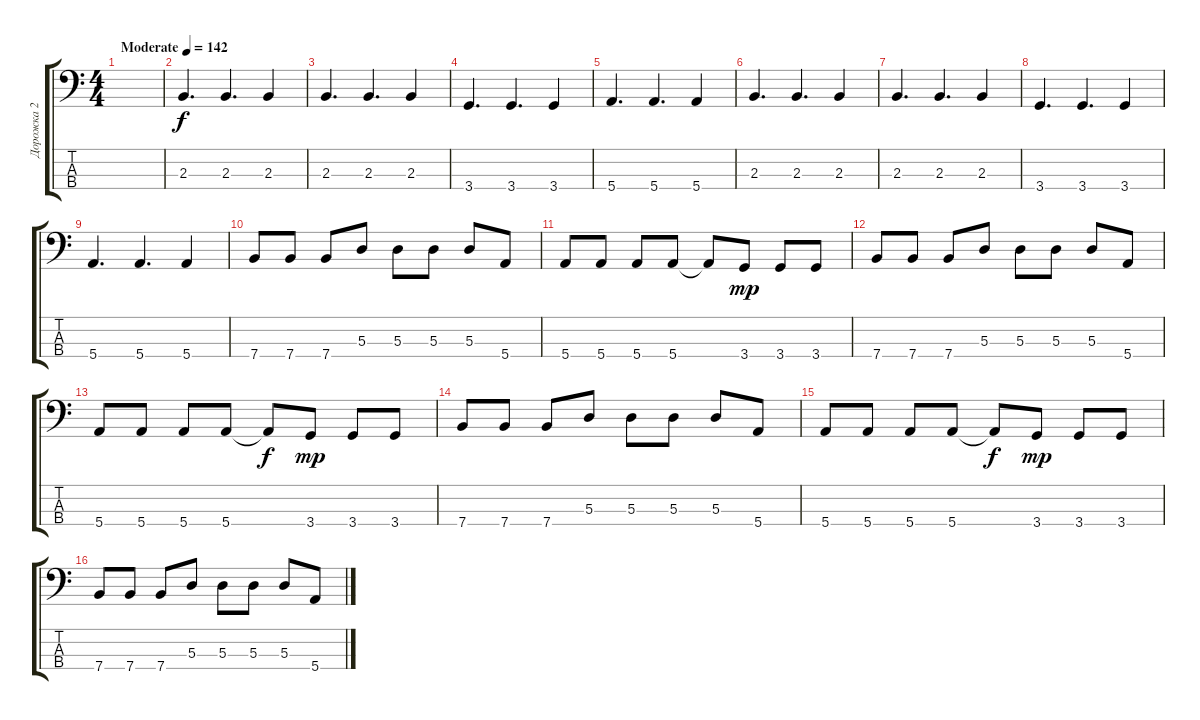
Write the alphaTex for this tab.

\track ("Дорожка 2" "Дорожка 2") {instrument electricbassfinger}
\staff {score tabs}
\tuning (G2 D2 A1 E1) {hide}
\ts (4 4)
\tempo (142 "Moderate")
\clef f4
\ks c
|
2.3.4{d} 2.3.4{d} 2.3.4 |
2.3.4{d} 2.3.4{d} 2.3.4 |
3.4.4{d} 3.4.4{d} 3.4.4 |
5.4.4{d} 5.4.4{d} 5.4.4 |
2.3.4{d} 2.3.4{d} 2.3.4 |
2.3.4{d} 2.3.4{d} 2.3.4 |
3.4.4{d} 3.4.4{d} 3.4.4 |
5.4.4{d} 5.4.4{d} 5.4.4 |
7.4.8 7.4.8 7.4.8 5.3.8 5.3.8 5.3.8 5.3.8 5.4.8 |
5.4.8 5.4.8 5.4.8 5.4.8 5.4{t}.8{dy f} 3.4.8{dy mp} 3.4.8 3.4.8 |
7.4.8 7.4.8 7.4.8 5.3.8 5.3.8 5.3.8 5.3.8 5.4.8 |
5.4.8 5.4.8 5.4.8 5.4.8 5.4{t}.8{dy f} 3.4.8{dy mp} 3.4.8 3.4.8 |
7.4.8 7.4.8 7.4.8 5.3.8 5.3.8 5.3.8 5.3.8 5.4.8 |
5.4.8 5.4.8 5.4.8 5.4.8 5.4{t}.8{dy f} 3.4.8{dy mp} 3.4.8 3.4.8 |
7.4.8 7.4.8 7.4.8 5.3.8 5.3.8 5.3.8 5.3.8 5.4.8
